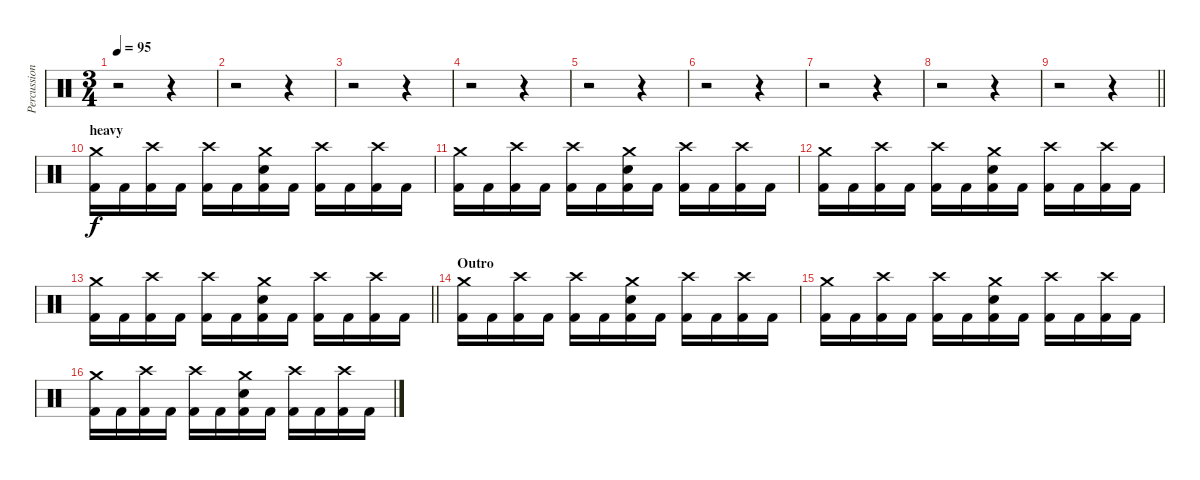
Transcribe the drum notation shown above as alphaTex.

\track ("Percussion" "Percussion") {instrument percussion}
\staff {score}
\articulation defaults
\ts (3 4)
\tempo 95
\clef neutral
\ks c
r.2{dy f} r.4 |
r.2 r.4 |
r.2 r.4 |
r.2 r.4 |
r.2 r.4 |
r.2 r.4 |
r.2 r.4 |
r.2 r.4 |
\barLineRight lightlight
r.2 r.4 |
\section ("" "heavy")
("Crash medium (hit)" "Kick (hit) 2").16 "Kick (hit) 2".16 ("Crash high (hit)" "Kick (hit) 2").16 "Kick (hit) 2".16 ("Crash high (hit)" "Kick (hit) 2").16 "Kick (hit) 2".16 ("Crash medium (hit)" "Electric Snare (hit)" "Kick (hit) 2").16 "Kick (hit) 2".16 ("Crash high (hit)" "Kick (hit) 2").16 "Kick (hit) 2".16 ("Crash high (hit)" "Kick (hit) 2").16 "Kick (hit) 2".16 |
("Crash medium (hit)" "Kick (hit) 2").16 "Kick (hit) 2".16 ("Crash high (hit)" "Kick (hit) 2").16 "Kick (hit) 2".16 ("Crash high (hit)" "Kick (hit) 2").16 "Kick (hit) 2".16 ("Crash medium (hit)" "Electric Snare (hit)" "Kick (hit) 2").16 "Kick (hit) 2".16 ("Crash high (hit)" "Kick (hit) 2").16 "Kick (hit) 2".16 ("Crash high (hit)" "Kick (hit) 2").16 "Kick (hit) 2".16 |
("Crash medium (hit)" "Kick (hit) 2").16 "Kick (hit) 2".16 ("Crash high (hit)" "Kick (hit) 2").16 "Kick (hit) 2".16 ("Crash high (hit)" "Kick (hit) 2").16 "Kick (hit) 2".16 ("Crash medium (hit)" "Electric Snare (hit)" "Kick (hit) 2").16 "Kick (hit) 2".16 ("Crash high (hit)" "Kick (hit) 2").16 "Kick (hit) 2".16 ("Crash high (hit)" "Kick (hit) 2").16 "Kick (hit) 2".16 |
\barLineRight lightlight
("Crash medium (hit)" "Kick (hit) 2").16 "Kick (hit) 2".16 ("Crash high (hit)" "Kick (hit) 2").16 "Kick (hit) 2".16 ("Crash high (hit)" "Kick (hit) 2").16 "Kick (hit) 2".16 ("Crash medium (hit)" "Electric Snare (hit)" "Kick (hit) 2").16 "Kick (hit) 2".16 ("Crash high (hit)" "Kick (hit) 2").16 "Kick (hit) 2".16 ("Crash high (hit)" "Kick (hit) 2").16 "Kick (hit) 2".16 |
\section ("" "Outro")
("Crash medium (hit)" "Kick (hit) 2").16 "Kick (hit) 2".16 ("Crash high (hit)" "Kick (hit) 2").16 "Kick (hit) 2".16 ("Crash high (hit)" "Kick (hit) 2").16 "Kick (hit) 2".16 ("Crash medium (hit)" "Electric Snare (hit)" "Kick (hit) 2").16 "Kick (hit) 2".16 ("Crash high (hit)" "Kick (hit) 2").16 "Kick (hit) 2".16 ("Crash high (hit)" "Kick (hit) 2").16 "Kick (hit) 2".16 |
("Crash medium (hit)" "Kick (hit) 2").16 "Kick (hit) 2".16 ("Crash high (hit)" "Kick (hit) 2").16 "Kick (hit) 2".16 ("Crash high (hit)" "Kick (hit) 2").16 "Kick (hit) 2".16 ("Crash medium (hit)" "Electric Snare (hit)" "Kick (hit) 2").16 "Kick (hit) 2".16 ("Crash high (hit)" "Kick (hit) 2").16 "Kick (hit) 2".16 ("Crash high (hit)" "Kick (hit) 2").16 "Kick (hit) 2".16 |
("Crash medium (hit)" "Kick (hit) 2").16 "Kick (hit) 2".16 ("Crash high (hit)" "Kick (hit) 2").16 "Kick (hit) 2".16 ("Crash high (hit)" "Kick (hit) 2").16 "Kick (hit) 2".16 ("Crash medium (hit)" "Electric Snare (hit)" "Kick (hit) 2").16 "Kick (hit) 2".16 ("Crash high (hit)" "Kick (hit) 2").16 "Kick (hit) 2".16 ("Crash high (hit)" "Kick (hit) 2").16 "Kick (hit) 2".16
